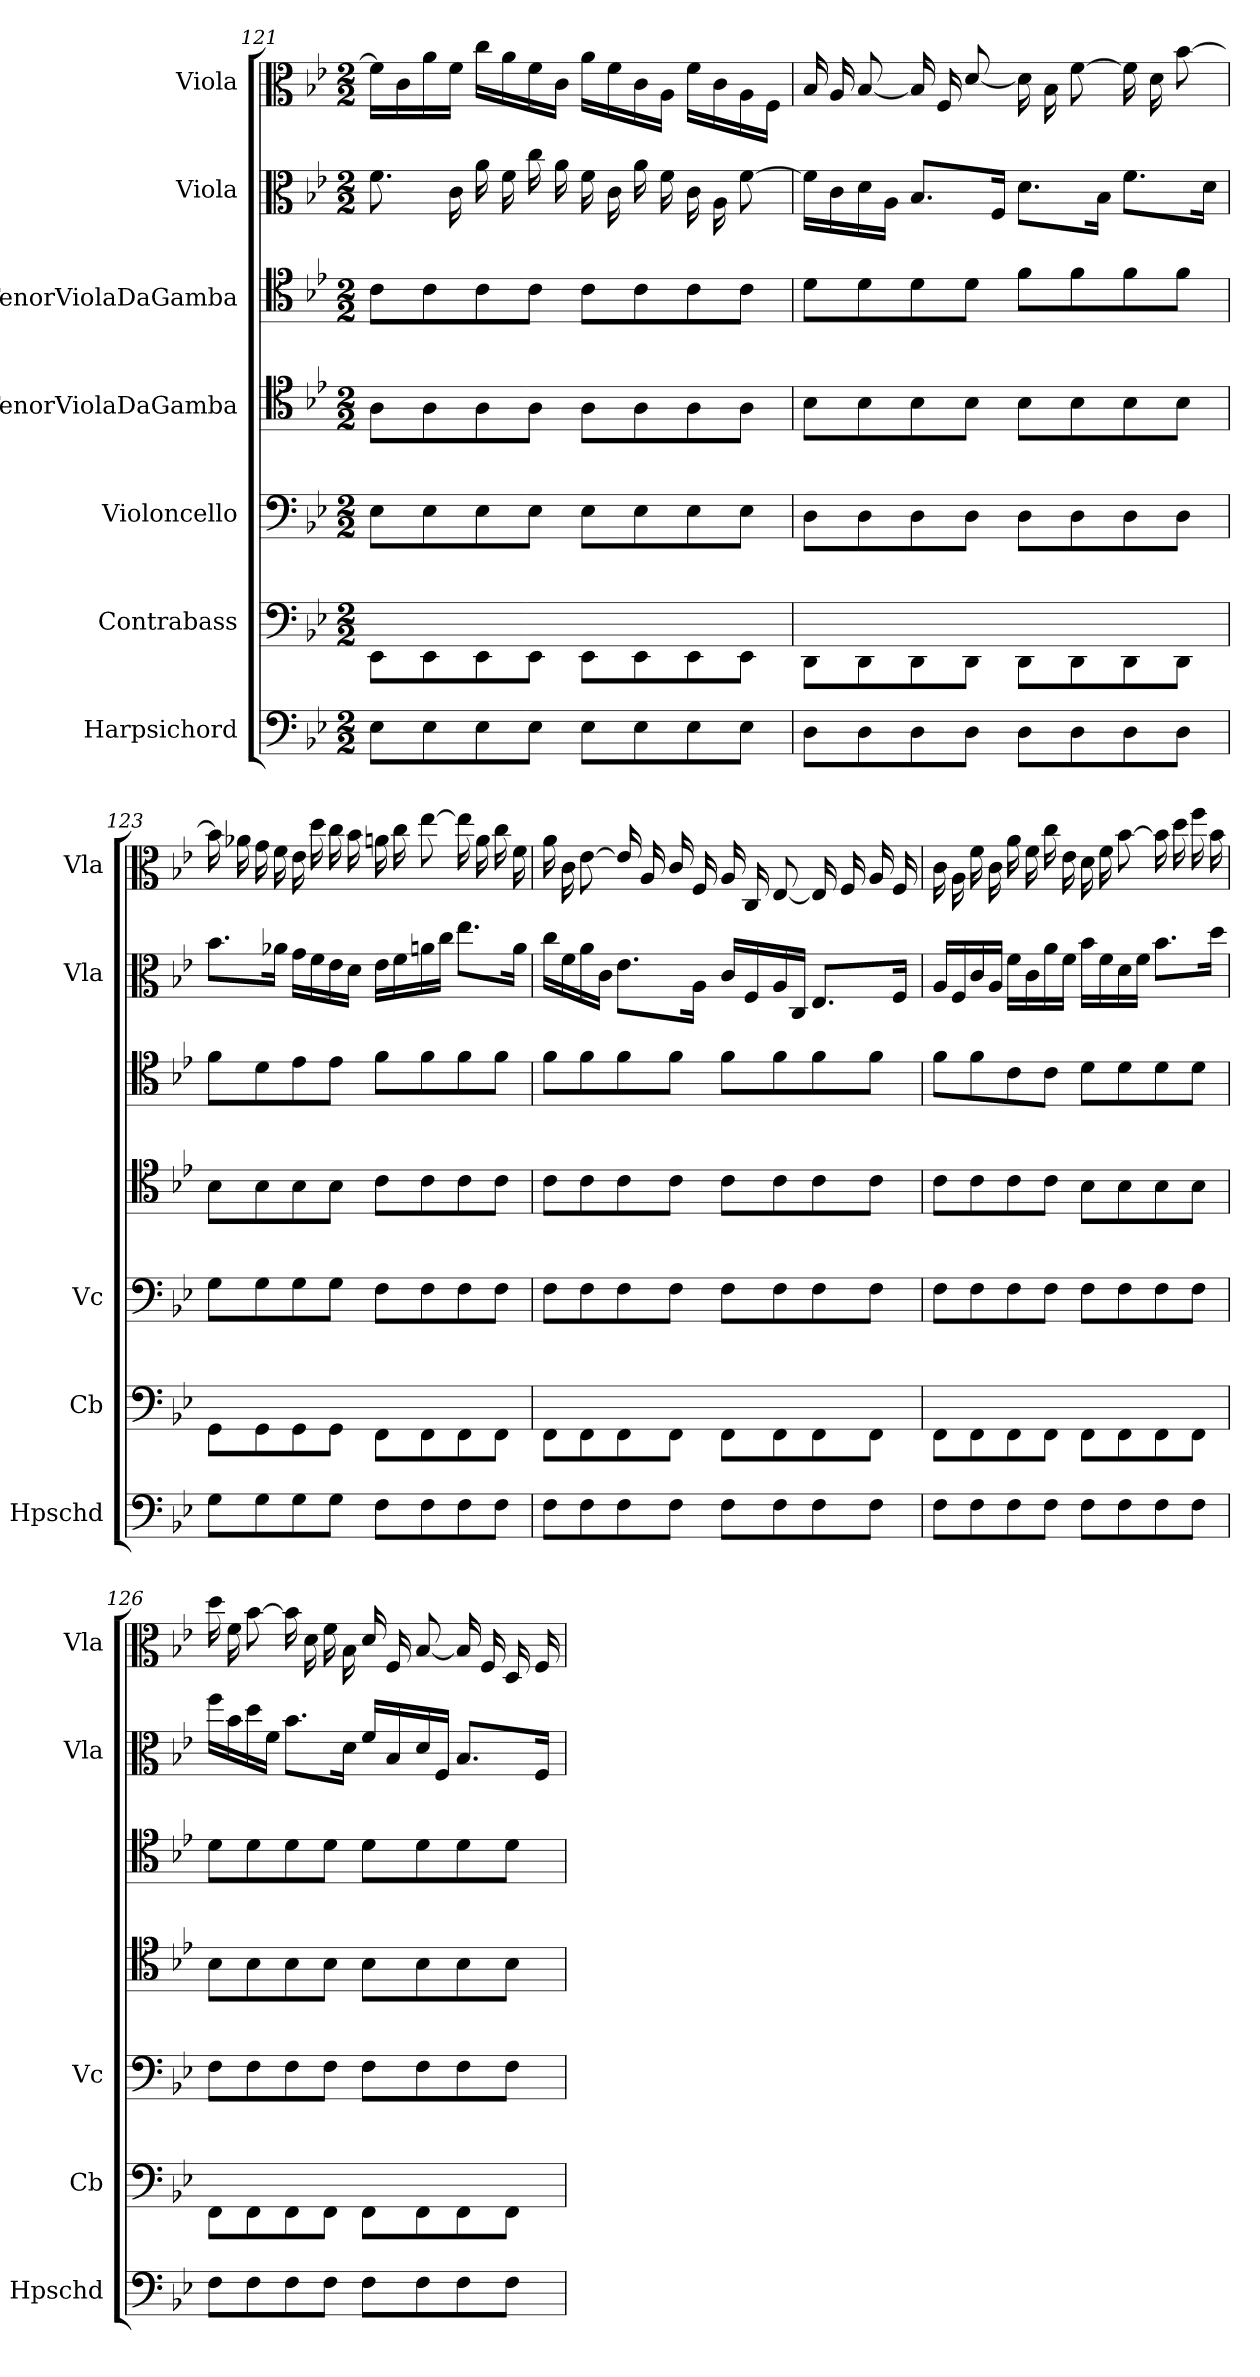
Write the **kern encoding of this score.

**kern	**kern	**kern	**kern	**kern	**kern	**kern
*part7	*part6	*part5	*part4	*part3	*part2	*part1
*staff7	*staff6	*staff5	*staff4	*staff3	*staff2	*staff1
*I"Harpsichord	*I"Contrabass	*I"Violoncello	*I"TenorViolaDaGamba	*I"TenorViolaDaGamba	*I"Viola	*I"Viola
*I'Hpschd	*I'Cb	*I'Vc	*	*	*I'Vla	*I'Vla
*clefF4	*clefF4	*clefF4	*clefC4	*clefC4	*clefC3	*clefC3
*k[b-e-]	*k[b-e-]	*k[b-e-]	*k[b-e-]	*k[b-e-]	*k[b-e-]	*k[b-e-]
*B-:	*B-:	*B-:	*B-:	*B-:	*B-:	*B-:
*M2/2	*M2/2	*M2/2	*M2/2	*M2/2	*M2/2	*M2/2
=121	=121	=121	=121	=121	=121	=121
8E-\L	8EE-\L	8E-\L	8A\L	8c\L	8.f\	16f\LL]
.	.	.	.	.	.	16c\
8E-\	8EE-\	8E-\	8A\	8c\	.	16a\
.	.	.	.	.	16c\	16f\JJ
8E-\	8EE-\	8E-\	8A\	8c\	16a\	16cc\LL
.	.	.	.	.	16f\	16a\
8E-\J	8EE-\J	8E-\J	8A\J	8c\J	16cc\	16f\
.	.	.	.	.	16a\	16c\JJ
8E-\L	8EE-\L	8E-\L	8A\L	8c\L	16f\	16a\LL
.	.	.	.	.	16c\	16f\
8E-\	8EE-\	8E-\	8A\	8c\	16a\	16c\
.	.	.	.	.	16f\	16A\JJ
8E-\	8EE-\	8E-\	8A\	8c\	16c\	16f\LL
.	.	.	.	.	16A\	16c\
8E-\J	8EE-\J	8E-\J	8A\J	8c\J	[8f\	16A\
.	.	.	.	.	.	16F\JJ
=122	=122	=122	=122	=122	=122	=122
8D\L	8DD\L	8D\L	8B-\L	8d\L	16f\LL]	16B-/
.	.	.	.	.	16c\	16A/
8D\	8DD\	8D\	8B-\	8d\	16d\	[8B-/
.	.	.	.	.	16A\JJ	.
8D\	8DD\	8D\	8B-\	8d\	8.B-/L	16B-/]
.	.	.	.	.	.	16F/
8D\J	8DD\J	8D\J	8B-\J	8d\J	.	[8d/
.	.	.	.	.	16F/Jk	.
8D\L	8DD\L	8D\L	8B-\L	8f\L	8.d\L	16d\]
.	.	.	.	.	.	16B-\
8D\	8DD\	8D\	8B-\	8f\	.	[8f\
.	.	.	.	.	16B-\Jk	.
8D\	8DD\	8D\	8B-\	8f\	8.f\L	16f\]
.	.	.	.	.	.	16d\
8D\J	8DD\J	8D\J	8B-\J	8f\J	.	[8b-\
.	.	.	.	.	16d\Jk	.
=123	=123	=123	=123	=123	=123	=123
8G\L	8GG\L	8G\L	8B-\L	8f\L	8.b-\L	16b-\]
.	.	.	.	.	.	16a-X\
8G\	8GG\	8G\	8B-\	8d\	.	16g\
.	.	.	.	.	16a-X\Jk	16f\
8G\	8GG\	8G\	8B-\	8e-\	16g\LL	16e-\
.	.	.	.	.	16f\	16dd\
8G\J	8GG\J	8G\J	8B-\J	8e-\J	16e-\	16cc\
.	.	.	.	.	16d\JJ	16b-\
8F\L	8FF\L	8F\L	8c\L	8f\L	16e-\LL	16an\
.	.	.	.	.	16f\	16cc\
8F\	8FF\	8F\	8c\	8f\	16an\	[8ee-\
.	.	.	.	.	16cc\JJ	.
8F\	8FF\	8F\	8c\	8f\	8.ee-\L	16ee-\]
.	.	.	.	.	.	16a\
8F\J	8FF\J	8F\J	8c\J	8f\J	.	16cc\
.	.	.	.	.	16a\Jk	16f\
=124	=124	=124	=124	=124	=124	=124
8F\L	8FF\L	8F\L	8c\L	8f\L	16cc\LL	16a\
.	.	.	.	.	16f\	16c\
8F\	8FF\	8F\	8c\	8f\	16a\	[8e-\
.	.	.	.	.	16c\JJ	.
8F\	8FF\	8F\	8c\	8f\	8.e-\L	16e-/]
.	.	.	.	.	.	16A/
8F\J	8FF\J	8F\J	8c\J	8f\J	.	16c/
.	.	.	.	.	16A\Jk	16F/
8F\L	8FF\L	8F\L	8c\L	8f\L	16c/LL	16A/
.	.	.	.	.	16F/	16C/
8F\	8FF\	8F\	8c\	8f\	16A/	[8E-/
.	.	.	.	.	16C/JJ	.
8F\	8FF\	8F\	8c\	8f\	8.E-/L	16E-/]
.	.	.	.	.	.	16F/
8F\J	8FF\J	8F\J	8c\J	8f\J	.	16A/
.	.	.	.	.	16F/Jk	16F/
=125	=125	=125	=125	=125	=125	=125
8F\L	8FF\L	8F\L	8c\L	8f\L	16A/LL	16c\
.	.	.	.	.	16F/	16A\
8F\	8FF\	8F\	8c\	8f\	16c/	16f\
.	.	.	.	.	16A/JJ	16c\
8F\	8FF\	8F\	8c\	8c\	16f\LL	16a\
.	.	.	.	.	16c\	16f\
8F\J	8FF\J	8F\J	8c\J	8c\J	16a\	16cc\
.	.	.	.	.	16f\JJ	16e-\
8F\L	8FF\L	8F\L	8B-\L	8d\L	16b-\LL	16d\
.	.	.	.	.	16f\	16f\
8F\	8FF\	8F\	8B-\	8d\	16d\	[8b-\
.	.	.	.	.	16f\JJ	.
8F\	8FF\	8F\	8B-\	8d\	8.b-\L	16b-\]
.	.	.	.	.	.	16dd\
8F\J	8FF\J	8F\J	8B-\J	8d\J	.	16ff\
.	.	.	.	.	16dd\Jk	16b-\
=126	=126	=126	=126	=126	=126	=126
8F\L	8FF\L	8F\L	8B-\L	8d\L	16ff\LL	16dd\
.	.	.	.	.	16b-\	16f\
8F\	8FF\	8F\	8B-\	8d\	16dd\	[8b-\
.	.	.	.	.	16f\JJ	.
8F\	8FF\	8F\	8B-\	8d\	8.b-\L	16b-\]
.	.	.	.	.	.	16d\
8F\J	8FF\J	8F\J	8B-\J	8d\J	.	16f\
.	.	.	.	.	16d\Jk	16B-\
8F\L	8FF\L	8F\L	8B-\L	8d\L	16f/LL	16d/
.	.	.	.	.	16B-/	16F/
8F\	8FF\	8F\	8B-\	8d\	16d/	[8B-/
.	.	.	.	.	16F/JJ	.
8F\	8FF\	8F\	8B-\	8d\	8.B-/L	16B-/]
.	.	.	.	.	.	16F/
8F\J	8FF\J	8F\J	8B-\J	8d\J	.	16D/
.	.	.	.	.	16F/Jk	16F/
=	=	=	=	=	=	=
*-	*-	*-	*-	*-	*-	*-
